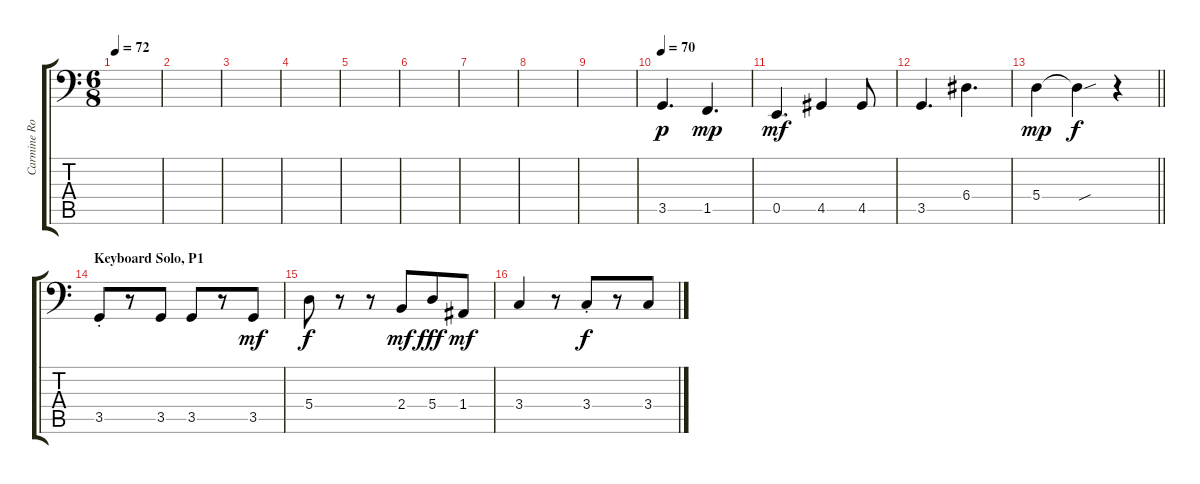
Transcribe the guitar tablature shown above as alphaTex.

\track ("Carmine Rojas" "Carmine Ro") {instrument electricbassfinger}
\staff {score tabs}
\tuning (C3 G2 D2 A1 E1 B0) {hide}
\ts (6 8)
\tempo 72
\clef f4
\ks c
|
|
|
|
|
|
|
|
|
\tempo 70
3.5.4{d dy p volume 11} 1.5.4{d dy mp} |
0.5.4{d dy mf} 4.5.4 4.5.8 |
3.5.4{d} 6.4.4{d} |
\barLineRight lightlight
5.4.4{dy mp} 5.4{sou t}.4{dy f} r.4 |
\section ("" "Keyboard Solo, P1")
3.5{st}.8{volume 10} r.8 3.5.8 3.5.8 r.8 3.5.8{dy mf} |
5.4.8{dy f} r.8 r.8 2.4.8{dy mf} 5.4.8{dy fff} 1.4.8{dy mf} |
3.4.4 r.8 3.4{st}.8{dy f} r.8 3.4.8
